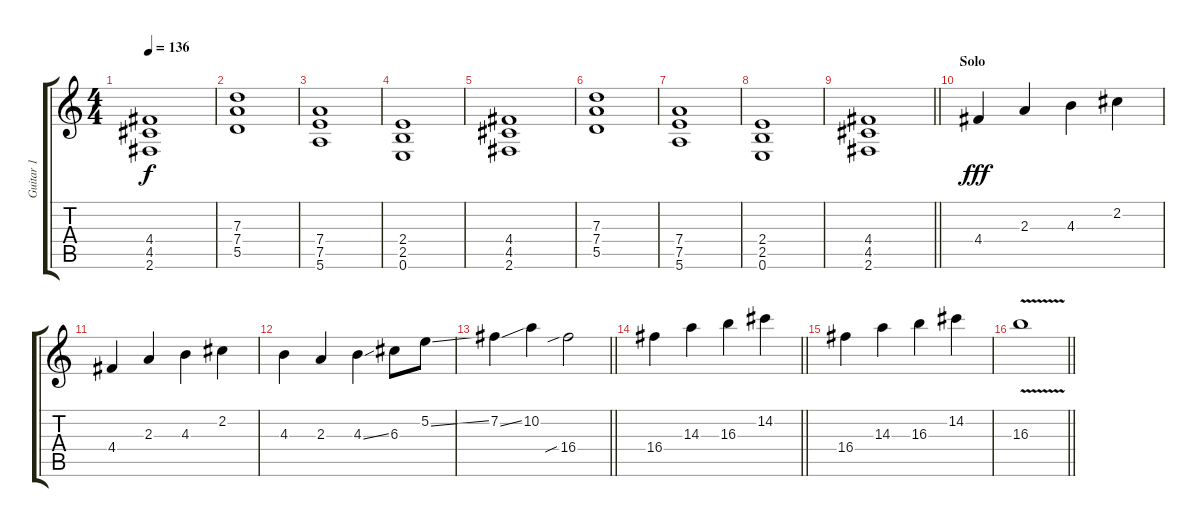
\track ("Guitar 1" "Guitar 1") {instrument electricguitarclean}
\staff {score tabs}
\tuning (E4 B3 G3 D3 A2 E2) {hide}
\ts (4 4)
\tempo 136
\clef g2
\ks c
(4.4 4.5 2.6).1{dy f} |
(7.3 7.4 5.5).1{instrument distortionguitar} |
(7.4 7.5 5.6).1 |
(2.4 2.5 0.6).1 |
(4.4 4.5 2.6).1 |
(7.3 7.4 5.5).1{instrument distortionguitar} |
(7.4 7.5 5.6).1 |
(2.4 2.5 0.6).1 |
\barLineRight lightlight
(4.4 4.5 2.6).1 |
\section ("" "Solo")
4.4.4{dy fff} 2.3.4 4.3.4 2.2.4 |
4.4.4 2.3.4 4.3.4 2.2.4 |
4.3.4 2.3.4 4.3{ss}.4 6.3.8 5.2{ss}.8 |
\barLineRight lightlight
7.2{ss}.4 10.2.4 16.4{sib}.2 |
\barLineRight lightlight
16.4.4 14.3.4 16.3.4 14.2.4 |
16.4.4 14.3.4 16.3.4 14.2.4 |
\barLineRight lightlight
16.3{v}.1
